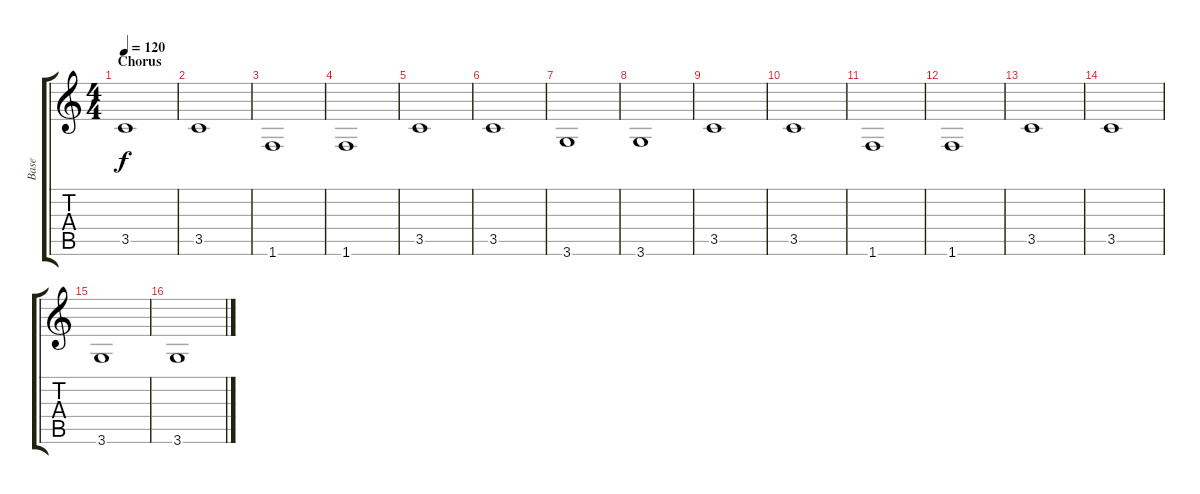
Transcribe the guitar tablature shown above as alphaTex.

\track ("Base" "Base") {instrument electricbassfinger}
\staff {score tabs}
\tuning (E4 B3 G3 D3 A2 E2) {hide}
\ts (4 4)
\section ("" "Chorus")
\tempo 120
\clef g2
\ks c
3.5.1{dy f} |
3.5.1 |
1.6.1 |
1.6.1 |
3.5.1 |
3.5.1 |
3.6.1 |
3.6.1 |
3.5.1 |
3.5.1 |
1.6.1 |
1.6.1 |
3.5.1 |
3.5.1 |
3.6.1 |
3.6.1
